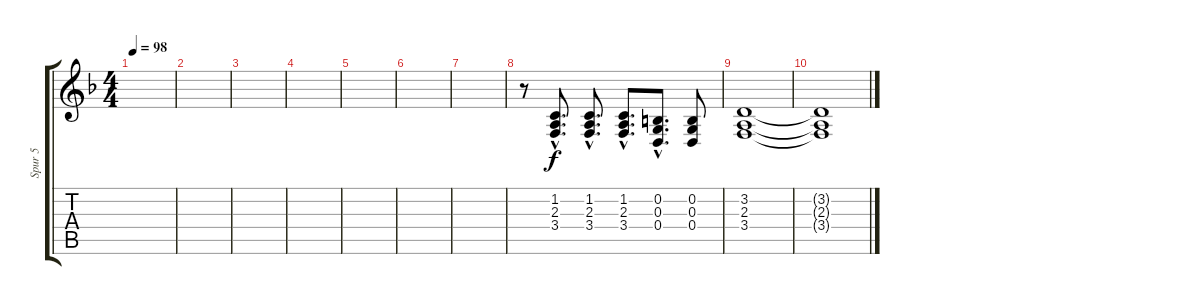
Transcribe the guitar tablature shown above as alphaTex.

\track ("Spur 5" "Spur 5") {instrument brightacousticpiano}
\staff {score tabs}
\tuning (E4 B3 G3 D3 A2 E2) {hide}
\ts (4 4)
\tempo 98
\clef g2
\ks dminor
|
|
|
|
|
|
|
r.8 (1.2{hac} 2.3{hac} 3.4{hac}).8{d} (1.2{hac} 2.3{hac} 3.4{hac}).8{d} (1.2{hac} 2.3{hac} 3.4{hac}).8{d} (0.2{hac} 0.3{hac} 0.4{hac}).8{d} (0.2 0.3 0.4).8 |
(3.2 2.3 3.4).1 |
(3.2{t} 2.3{t} 3.4{t}).1
